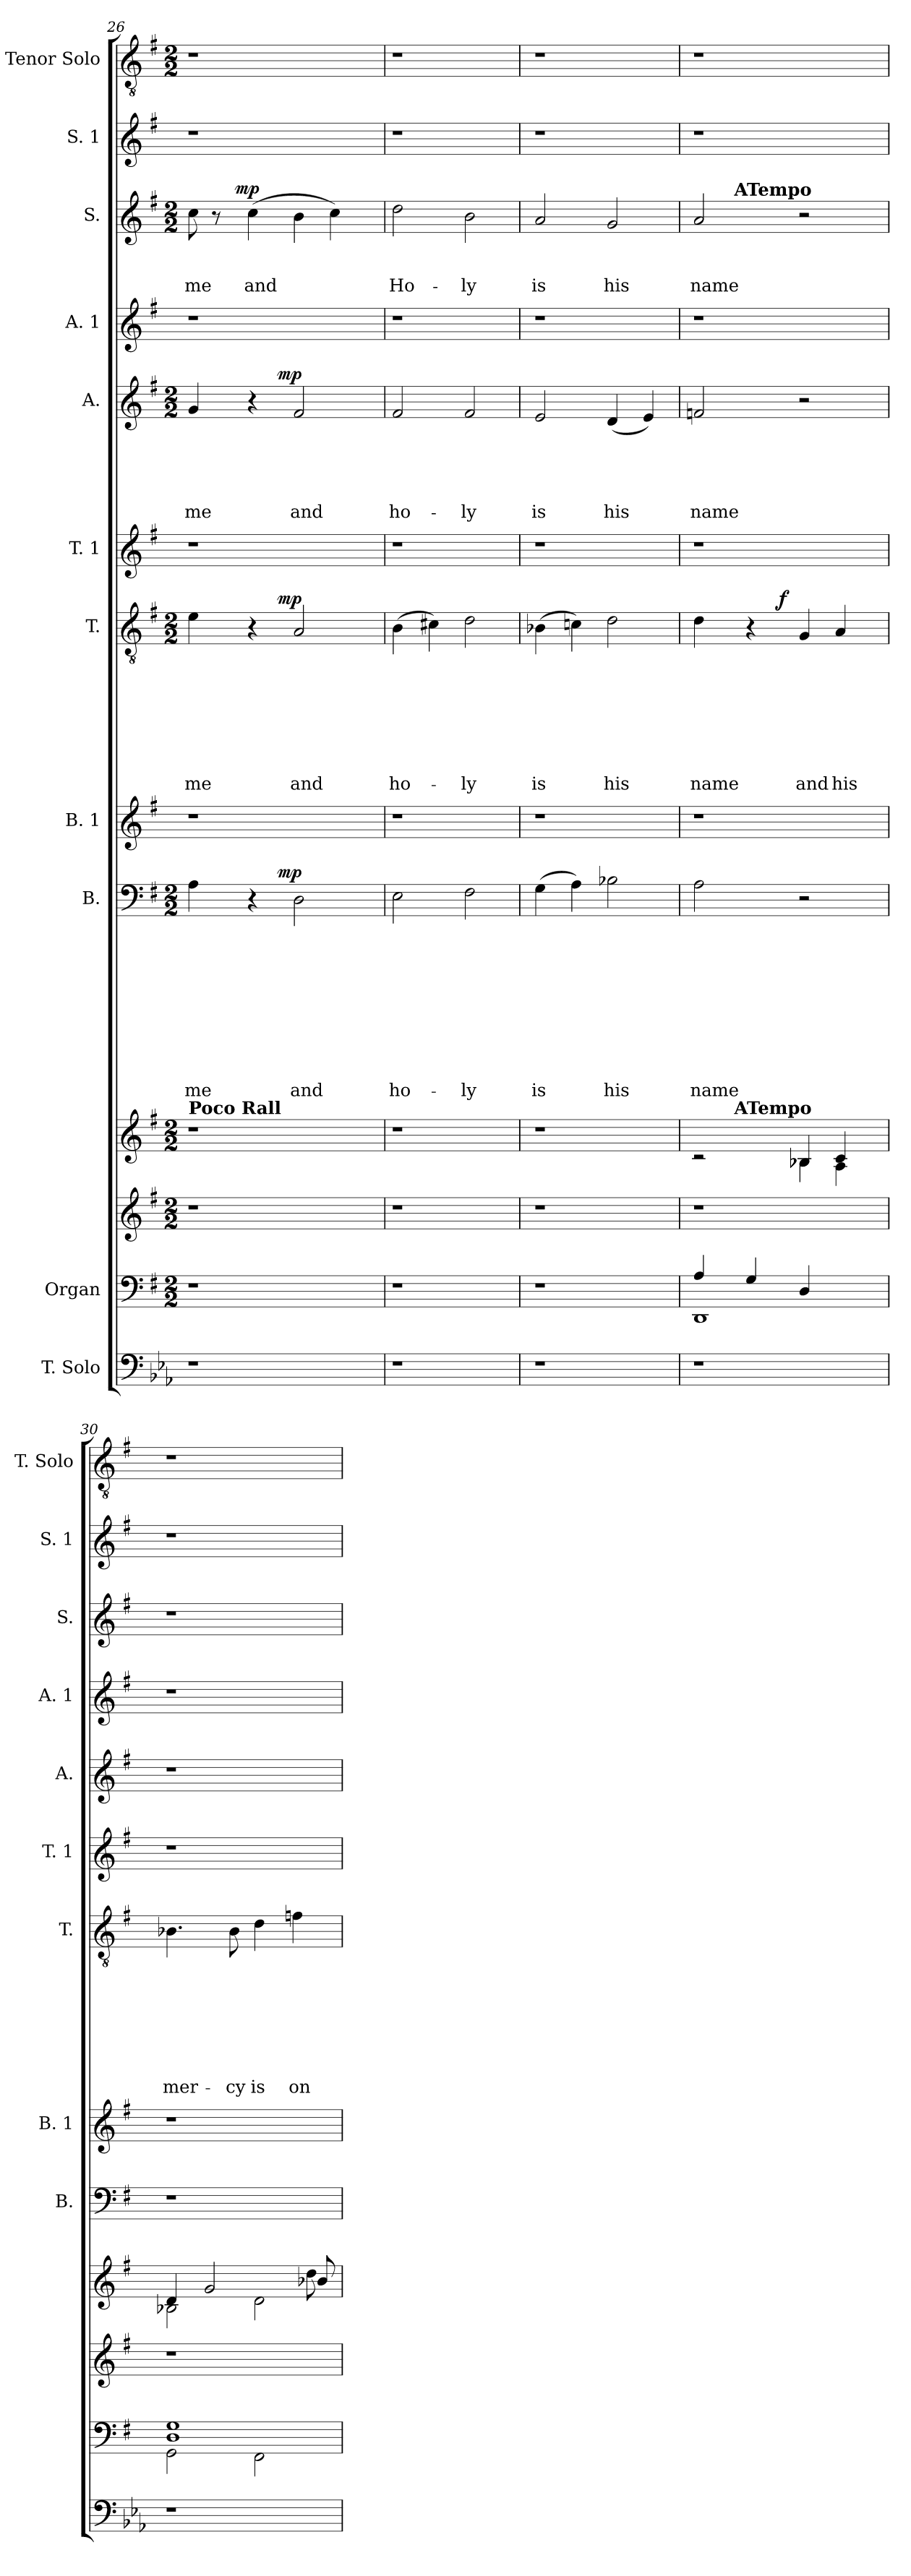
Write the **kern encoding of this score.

**kern	**kern	**kern	**kern	**kern	**text	**text	**text	**text	**text	**text	**text	**text	**text	**text	**dynam	**kern	**kern	**text	**text	**text	**text	**text	**text	**text	**text	**dynam	**kern	**kern	**text	**text	**text	**text	**text	**dynam	**kern	**kern	**text	**text	**text	**dynam	**kern	**kern
*part13	*part12	*part11	*part10	*part9	*part9	*part9	*part9	*part9	*part9	*part9	*part9	*part9	*part9	*part9	*part9	*part8	*part7	*part7	*part7	*part7	*part7	*part7	*part7	*part7	*part7	*part7	*part6	*part5	*part5	*part5	*part5	*part5	*part5	*part5	*part4	*part3	*part3	*part3	*part3	*part3	*part2	*part1
*staff13	*staff12	*staff11	*staff10	*staff9	*staff9	*staff9	*staff9	*staff9	*staff9	*staff9	*staff9	*staff9	*staff9	*staff9	*staff9	*staff8	*staff7	*staff7	*staff7	*staff7	*staff7	*staff7	*staff7	*staff7	*staff7	*staff7	*staff6	*staff5	*staff5	*staff5	*staff5	*staff5	*staff5	*staff5	*staff4	*staff3	*staff3	*staff3	*staff3	*staff3	*staff2	*staff1
*I"T. Solo	*I"Organ	*	*	*I"B.	*	*	*	*	*	*	*	*	*	*	*	*I"B. 1	*I"T.	*	*	*	*	*	*	*	*	*	*I"T. 1	*I"A.	*	*	*	*	*	*	*I"A. 1	*I"S.	*	*	*	*	*I"S. 1	*I"Tenor Solo
*	*	*	*	*I'B.	*	*	*	*	*	*	*	*	*	*	*	*I'B. 1	*I'T.	*	*	*	*	*	*	*	*	*	*I'T. 1	*I'A.	*	*	*	*	*	*	*I'A. 1	*I'S.	*	*	*	*	*I'S. 1	*I'T. Solo
!!LO:PB:g=z
*clefF4	*clefF4	*clefG2	*clefG2	*clefF4	*	*	*	*	*	*	*	*	*	*	*	*clefG2	*clefGv2	*	*	*	*	*	*	*	*	*	*clefG2	*clefG2	*	*	*	*	*	*	*clefG2	*clefG2	*	*	*	*	*clefG2	*clefGv2
*k[b-e-a-]	*k[f#]	*k[f#]	*k[f#]	*k[f#]	*	*	*	*	*	*	*	*	*	*	*	*k[f#]	*k[f#]	*	*	*	*	*	*	*	*	*	*k[f#]	*k[f#]	*	*	*	*	*	*	*k[f#]	*k[f#]	*	*	*	*	*k[f#]	*k[f#]
*E-:	*G:	*G:	*G:	*G:	*	*	*	*	*	*	*	*	*	*	*	*G:	*G:	*	*	*	*	*	*	*	*	*	*G:	*G:	*	*	*	*	*	*	*G:	*G:	*	*	*	*	*G:	*G:
*	*M2/2	*M2/2	*M2/2	*M2/2	*	*	*	*	*	*	*	*	*	*	*	*	*M2/2	*	*	*	*	*	*	*	*	*	*	*M2/2	*	*	*	*	*	*	*	*M2/2	*	*	*	*	*	*M2/2
=26	=26	=26	=26	=26	=26	=26	=26	=26	=26	=26	=26	=26	=26	=26	=26	=26	=26	=26	=26	=26	=26	=26	=26	=26	=26	=26	=26	=26	=26	=26	=26	=26	=26	=26	=26	=26	=26	=26	=26	=26	=26	=26
!	!	!	!	!	!	!	!	!	!	!	!	!	!	!	!	!	!	!	!	!	!	!	!	!	!	!	!	!	!	!	!	!	!	!	!	!LO:TX:a:B:t=Poco Rall	!	!	!	!	!	!
!	!	!	!LO:TX:a:B:t=Poco Rall	!	!	!	!	!	!	!	!	!	!	!	!	!	!	!	!	!	!	!	!	!	!	!	!	!	!	!	!	!	!	!	!	!	!	!	!	!	!	!
!	!	!	!	!	!	!	!	!	!	!	!	!	!	!LO:LY:b	!	!	!	!	!	!	!	!	!	!	!LO:LY:b	!	!	!	!	!	!	!	!LO:LY:b	!	!	!	!	!	!LO:LY:b	!	!	!
*	*	*	*	*^	*	*	*	*	*	*	*	*	*	*	*	*	*^	*	*	*	*	*	*	*	*	*	*	*^	*	*	*	*	*	*	*	*^	*	*	*	*	*	*
1r	1r	1r	1r	4A\	4..ryy	.	.	.	.	.	.	.	.	.	me	.	1r	4e\	4..ryy	.	.	.	.	.	.	.	me	.	1r	4g/	4..ryy	.	.	.	.	me	.	1r	8cc\	6ryy	.	.	me	.	1r	1r
.	.	.	.	.	.	.	.	.	.	.	.	.	.	.	.	.	.	.	.	.	.	.	.	.	.	.	.	.	.	.	.	.	.	.	.	.	.	.	8r	.	.	.	.	.	.	.
.	.	.	.	.	.	.	.	.	.	.	.	.	.	.	.	.	.	.	.	.	.	.	.	.	.	.	.	.	.	.	.	.	.	.	.	.	.	.	.	24ryy	.	.	.	.	.	.
!	!	!	!	!	!	!	!	!	!	!	!	!	!	!	!	!	!	!	!	!	!	!	!	!	!	!	!	!	!	!	!	!	!	!	!	!	!	!	!	!	!	!	!	!LO:DY:a	!	!
.	.	.	.	.	.	.	.	.	.	.	.	.	.	.	.	.	.	.	.	.	.	.	.	.	.	.	.	.	.	.	.	.	.	.	.	.	.	.	.	3%2ryy	.	.	.	mp	.	.
!	!	!	!	!	!	!	!	!	!	!	!	!	!	!	!	!	!	!	!	!	!	!	!	!	!	!	!	!	!	!	!	!	!	!	!	!	!	!	!	!	!	!	!LO:LY:b	!	!	!
.	.	.	.	4r	.	.	.	.	.	.	.	.	.	.	.	.	.	4r	.	.	.	.	.	.	.	.	.	.	.	4r	.	.	.	.	.	.	.	.	(>4cc\	.	.	.	and	.	.	.
!	!	!	!	!	!	!	!	!	!	!	!	!	!	!	!	!LO:DY:a	!	!	!	!	!	!	!	!	!	!	!	!LO:DY:a	!	!	!	!	!	!	!	!	!LO:DY:a	!	!	!	!	!	!	!	!	!
.	.	.	.	.	2ryy	.	.	.	.	.	.	.	.	.	.	mp	.	.	2ryy	.	.	.	.	.	.	.	.	mp	.	.	2ryy	.	.	.	.	.	mp	.	.	.	.	.	.	.	.	.
!	!	!	!	!	!	!	!	!	!	!	!	!	!	!	!LO:LY:b	!	!	!	!	!	!	!	!	!	!	!	!LO:LY:b	!	!	!	!	!	!	!	!	!LO:LY:b	!	!	!	!	!	!	!	!	!	!
.	.	.	.	2D\	.	.	.	.	.	.	.	.	.	.	and	.	.	2A/	.	.	.	.	.	.	.	.	and	.	.	2f#/	.	.	.	.	.	and	.	.	4b\	.	.	.	.	.	.	.
.	.	.	.	.	.	.	.	.	.	.	.	.	.	.	.	.	.	.	.	.	.	.	.	.	.	.	.	.	.	.	.	.	.	.	.	.	.	.	4cc\)	.	.	.	.	.	.	.
.	.	.	.	.	.	.	.	.	.	.	.	.	.	.	.	.	.	.	.	.	.	.	.	.	.	.	.	.	.	.	.	.	.	.	.	.	.	.	.	12.ryy	.	.	.	.	.	.
.	.	.	.	.	16ryy	.	.	.	.	.	.	.	.	.	.	.	.	.	16ryy	.	.	.	.	.	.	.	.	.	.	.	16ryy	.	.	.	.	.	.	.	.	.	.	.	.	.	.	.
=27	=27	=27	=27	=27	=27	=27	=27	=27	=27	=27	=27	=27	=27	=27	=27	=27	=27	=27	=27	=27	=27	=27	=27	=27	=27	=27	=27	=27	=27	=27	=27	=27	=27	=27	=27	=27	=27	=27	=27	=27	=27	=27	=27	=27	=27	=27
!	!	!	!	!	!	!	!	!	!	!	!	!	!	!	!LO:LY:b	!	!	!	!	!	!	!	!	!	!	!	!LO:LY:b	!	!	!	!	!	!	!	!	!LO:LY:b	!	!	!	!	!	!	!LO:LY:b	!	!	!
*	*	*	*	*v	*v	*	*	*	*	*	*	*	*	*	*	*	*	*v	*v	*	*	*	*	*	*	*	*	*	*	*v	*v	*	*	*	*	*	*	*	*v	*v	*	*	*	*	*	*
1r	1r	1r	1r	2E\	.	.	.	.	.	.	.	.	.	ho-	.	1r	(>4B\	.	.	.	.	.	.	.	ho-	.	1r	2f#/	.	.	.	.	ho-	.	1r	2dd\	.	.	Ho-	.	1r	1r
.	.	.	.	.	.	.	.	.	.	.	.	.	.	.	.	.	4c#X\)	.	.	.	.	.	.	.	.	.	.	.	.	.	.	.	.	.	.	.	.	.	.	.	.	.
!	!	!	!	!	!	!	!	!	!	!	!	!	!	!LO:LY:b	!	!	!	!	!	!	!	!	!	!	!LO:LY:b	!	!	!	!	!	!	!	!LO:LY:b	!	!	!	!	!	!LO:LY:b	!	!	!
.	.	.	.	2F#\	.	.	.	.	.	.	.	.	.	-ly	.	.	2d\	.	.	.	.	.	.	.	-ly	.	.	2f#/	.	.	.	.	-ly	.	.	2b\	.	.	-ly	.	.	.
=28	=28	=28	=28	=28	=28	=28	=28	=28	=28	=28	=28	=28	=28	=28	=28	=28	=28	=28	=28	=28	=28	=28	=28	=28	=28	=28	=28	=28	=28	=28	=28	=28	=28	=28	=28	=28	=28	=28	=28	=28	=28	=28
!	!	!	!	!	!	!	!	!	!	!	!	!	!	!LO:LY:b	!	!	!	!	!	!	!	!	!	!	!LO:LY:b	!	!	!	!	!	!	!	!LO:LY:b	!	!	!	!	!	!LO:LY:b	!	!	!
1r	1r	1r	1r	(>4G\	.	.	.	.	.	.	.	.	.	is	.	1r	(>4B-X\	.	.	.	.	.	.	.	is	.	1r	2e/	.	.	.	.	is	.	1r	2a/	.	.	is	.	1r	1r
.	.	.	.	4A\)	.	.	.	.	.	.	.	.	.	.	.	.	4cn\)	.	.	.	.	.	.	.	.	.	.	.	.	.	.	.	.	.	.	.	.	.	.	.	.	.
!	!	!	!	!	!	!	!	!	!	!	!	!	!	!LO:LY:b	!	!	!	!	!	!	!	!	!	!	!LO:LY:b	!	!	!	!	!	!	!	!LO:LY:b	!	!	!	!	!	!LO:LY:b	!	!	!
.	.	.	.	2B-X\	.	.	.	.	.	.	.	.	.	his	.	.	2d\	.	.	.	.	.	.	.	his	.	.	(<4d/	.	.	.	.	his	.	.	2g/	.	.	his	.	.	.
.	.	.	.	.	.	.	.	.	.	.	.	.	.	.	.	.	.	.	.	.	.	.	.	.	.	.	.	4e/)	.	.	.	.	.	.	.	.	.	.	.	.	.	.
=29	=29	=29	=29	=29	=29	=29	=29	=29	=29	=29	=29	=29	=29	=29	=29	=29	=29	=29	=29	=29	=29	=29	=29	=29	=29	=29	=29	=29	=29	=29	=29	=29	=29	=29	=29	=29	=29	=29	=29	=29	=29	=29
*	*^	*	*^	*	*	*	*	*	*	*	*	*	*	*	*	*	*	*	*	*	*	*	*	*	*	*	*	*	*	*	*	*	*	*	*	*	*	*	*	*	*	*
!	!	!	!	!	!	!	!	!	!	!	!	!	!	!	!	!LO:LY:b	!	!	!	!	!	!	!	!	!	!	!LO:LY:b	!	!	!	!	!	!	!	!LO:LY:b	!	!	!	!	!	!LO:LY:b	!	!	!
*	*	*	*	*	*^	*	*	*	*	*	*	*	*	*	*	*	*	*	*^	*	*	*	*	*	*	*	*	*	*	*	*	*	*	*	*	*	*	*^	*	*	*	*	*	*
1r	4A/	1DD	1r	2ryy	2rc	6ryy	2A\	.	.	.	.	.	.	.	.	.	name	.	1r	4d\	4ryy	.	.	.	.	.	.	.	name	.	1r	2fn/	.	.	.	.	name	.	1r	2a/	6ryy	.	.	name	.	1r	1r
.	.	.	.	.	.	24ryy	.	.	.	.	.	.	.	.	.	.	.	.	.	.	.	.	.	.	.	.	.	.	.	.	.	.	.	.	.	.	.	.	.	.	24ryy	.	.	.	.	.	.
!	!	!	!	!	!	!	!	!	!	!	!	!	!	!	!	!	!	!	!	!	!	!	!	!	!	!	!	!	!	!	!	!	!	!	!	!	!	!	!	!	!LO:TX:a:B:t=ATempo	!	!	!	!	!	!
!	!	!	!	!	!	!LO:TX:a:B:t=ATempo	!	!	!	!	!	!	!	!	!	!	!	!	!	!	!	!	!	!	!	!	!	!	!	!	!	!	!	!	!	!	!	!	!	!	!	!	!	!	!	!	!
.	.	.	.	.	.	3%2ryy	.	.	.	.	.	.	.	.	.	.	.	.	.	.	.	.	.	.	.	.	.	.	.	.	.	.	.	.	.	.	.	.	.	.	3%2ryy	.	.	.	.	.	.
.	4G/	.	.	.	.	.	.	.	.	.	.	.	.	.	.	.	.	.	.	4r	8ryy	.	.	.	.	.	.	.	.	.	.	.	.	.	.	.	.	.	.	.	.	.	.	.	.	.	.
.	.	.	.	.	.	.	.	.	.	.	.	.	.	.	.	.	.	.	.	.	32ryy	.	.	.	.	.	.	.	.	.	.	.	.	.	.	.	.	.	.	.	.	.	.	.	.	.	.
!	!	!	!	!	!	!	!	!	!	!	!	!	!	!	!	!	!	!	!	!	!	!	!	!	!	!	!	!	!	!LO:DY:a	!	!	!	!	!	!	!	!	!	!	!	!	!	!	!	!	!
.	.	.	.	.	.	.	.	.	.	.	.	.	.	.	.	.	.	.	.	.	2ryy	.	.	.	.	.	.	.	.	f	.	.	.	.	.	.	.	.	.	.	.	.	.	.	.	.	.
!	!	!	!	!	!	!	!	!	!	!	!	!	!	!	!	!	!	!	!	!	!	!	!	!	!	!	!	!	!LO:LY:b	!	!	!	!	!	!	!	!	!	!	!	!	!	!	!	!	!	!
.	4D/	.	.	4B-X/	4B-\	.	2r	.	.	.	.	.	.	.	.	.	.	.	.	4G/	.	.	.	.	.	.	.	.	and	.	.	2r	.	.	.	.	.	.	.	2r	.	.	.	.	.	.	.
!	!	!	!	!	!	!	!	!	!	!	!	!	!	!	!	!	!	!	!	!	!	!	!	!	!	!	!	!	!LO:LY:b	!	!	!	!	!	!	!	!	!	!	!	!	!	!	!	!	!	!
.	4ryy	.	.	4c/	4A\	.	.	.	.	.	.	.	.	.	.	.	.	.	.	4A/	.	.	.	.	.	.	.	.	his	.	.	.	.	.	.	.	.	.	.	.	.	.	.	.	.	.	.
.	.	.	.	.	.	12.ryy	.	.	.	.	.	.	.	.	.	.	.	.	.	.	.	.	.	.	.	.	.	.	.	.	.	.	.	.	.	.	.	.	.	.	12.ryy	.	.	.	.	.	.
.	.	.	.	.	.	.	.	.	.	.	.	.	.	.	.	.	.	.	.	.	16.ryy	.	.	.	.	.	.	.	.	.	.	.	.	.	.	.	.	.	.	.	.	.	.	.	.	.	.
=30	=30	=30	=30	=30	=30	=30	=30	=30	=30	=30	=30	=30	=30	=30	=30	=30	=30	=30	=30	=30	=30	=30	=30	=30	=30	=30	=30	=30	=30	=30	=30	=30	=30	=30	=30	=30	=30	=30	=30	=30	=30	=30	=30	=30	=30	=30	=30
*	*	*	*	*	*	*^	*	*	*	*	*	*	*	*	*	*	*	*	*	*	*	*	*	*	*	*	*	*	*	*	*	*	*	*	*	*	*	*	*	*	*	*	*	*	*	*	*
!	!	!	!	!	!	!	!	!	!	!	!	!	!	!	!	!	!	!	!	!	!	!	!	!	!	!	!	!	!	!LO:LY:b	!	!	!	!	!	!	!	!	!	!	!	!	!	!	!	!	!	!
*	*	*	*	*	*	*	*	*	*	*	*	*	*	*	*	*	*	*	*	*	*v	*v	*	*	*	*	*	*	*	*	*	*	*	*	*	*	*	*	*	*	*v	*v	*	*	*	*	*	*
1r	1D 1G	2GG\	1r	4d/	2B-X\	2..ryy	2..ryy	1r	.	.	.	.	.	.	.	.	.	.	.	1r	4.B-X\	.	.	.	.	.	.	.	mer-	.	1r	1r	.	.	.	.	.	.	1r	1r	.	.	.	.	1r	1r
.	.	.	.	2g/	.	.	.	.	.	.	.	.	.	.	.	.	.	.	.	.	.	.	.	.	.	.	.	.	.	.	.	.	.	.	.	.	.	.	.	.	.	.	.	.	.	.
!	!	!	!	!	!	!	!	!	!	!	!	!	!	!	!	!	!	!	!	!	!	!	!	!	!	!	!	!	!LO:LY:b	!	!	!	!	!	!	!	!	!	!	!	!	!	!	!	!	!
.	.	.	.	.	.	.	.	.	.	.	.	.	.	.	.	.	.	.	.	.	8B-\	.	.	.	.	.	.	.	-cy	.	.	.	.	.	.	.	.	.	.	.	.	.	.	.	.	.
!	!	!	!	!	!	!	!	!	!	!	!	!	!	!	!	!	!	!	!	!	!	!	!	!	!	!	!	!	!LO:LY:b	!	!	!	!	!	!	!	!	!	!	!	!	!	!	!	!	!
.	.	2FF#\	.	.	2d\	.	.	.	.	.	.	.	.	.	.	.	.	.	.	.	4d\	.	.	.	.	.	.	.	is	.	.	.	.	.	.	.	.	.	.	.	.	.	.	.	.	.
!	!	!	!	!	!	!	!	!	!	!	!	!	!	!	!	!	!	!	!	!	!	!	!	!	!	!	!	!	!LO:LY:b	!	!	!	!	!	!	!	!	!	!	!	!	!	!	!	!	!
.	.	.	.	4ryy	.	.	.	.	.	.	.	.	.	.	.	.	.	.	.	.	4fn\	.	.	.	.	.	.	.	on	.	.	.	.	.	.	.	.	.	.	.	.	.	.	.	.	.
.	.	.	.	.	.	8b-X/	8dd\	.	.	.	.	.	.	.	.	.	.	.	.	.	.	.	.	.	.	.	.	.	.	.	.	.	.	.	.	.	.	.	.	.	.	.	.	.	.	.
*	*v	*v	*	*v	*v	*v	*v	*	*	*	*	*	*	*	*	*	*	*	*	*	*	*	*	*	*	*	*	*	*	*	*	*	*	*	*	*	*	*	*	*	*	*	*	*	*	*
=	=	=	=	=	=	=	=	=	=	=	=	=	=	=	=	=	=	=	=	=	=	=	=	=	=	=	=	=	=	=	=	=	=	=	=	=	=	=	=	=	=	=
*-	*-	*-	*-	*-	*-	*-	*-	*-	*-	*-	*-	*-	*-	*-	*-	*-	*-	*-	*-	*-	*-	*-	*-	*-	*-	*-	*-	*-	*-	*-	*-	*-	*-	*-	*-	*-	*-	*-	*-	*-	*-	*-
